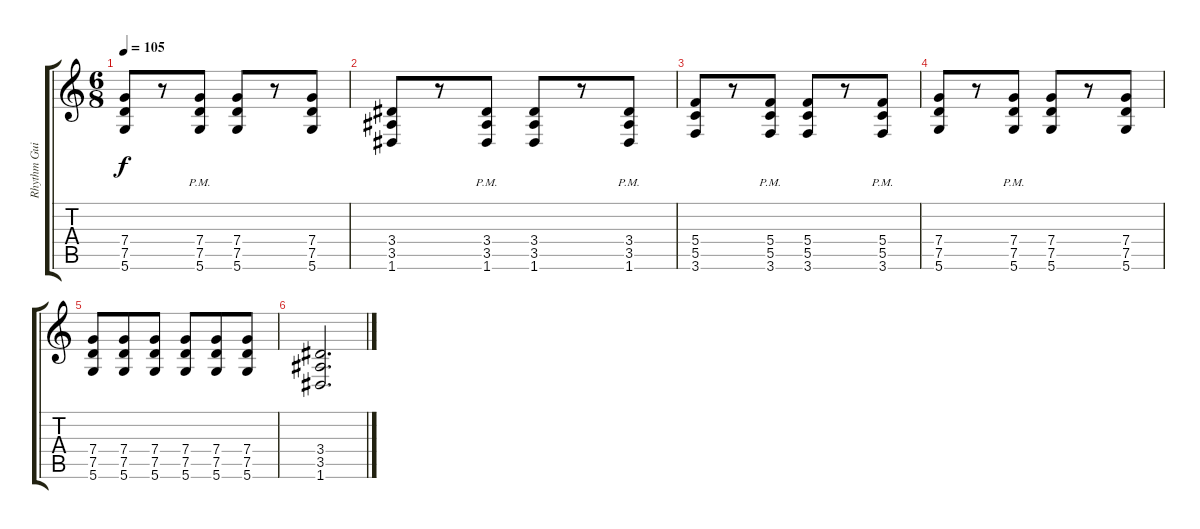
\track ("Rhythm Guitar 1" "Rhythm Gui") {instrument overdrivenguitar}
\staff {score tabs}
\tuning (D4 A3 F3 C3 G2 D2) {hide}
\ts (6 8)
\tempo 105
\clef g2
\ks c
(7.4 7.5 5.6).8{dy f} r.8 (7.4{pm} 7.5{pm} 5.6{pm}).8 (7.4 7.5 5.6).8 r.8 (7.4 7.5 5.6).8 |
(3.4 3.5 1.6).8 r.8 (3.4{pm} 3.5{pm} 1.6{pm}).8 (3.4 3.5 1.6).8 r.8 (3.4{pm} 3.5{pm} 1.6{pm}).8 |
(5.4 5.5 3.6).8 r.8 (5.4{pm} 5.5{pm} 3.6{pm}).8 (5.4 5.5 3.6).8 r.8 (5.4{pm} 5.5{pm} 3.6{pm}).8 |
(7.4 7.5 5.6).8 r.8 (7.4{pm} 7.5{pm} 5.6{pm}).8 (7.4 7.5 5.6).8 r.8 (7.4 7.5 5.6).8 |
(7.4 7.5 5.6).8 (7.4 7.5 5.6).8 (7.4 7.5 5.6).8 (7.4 7.5 5.6).8 (7.4 7.5 5.6).8 (7.4 7.5 5.6).8 |
(3.4 3.5 1.6).2{d volume 0}
